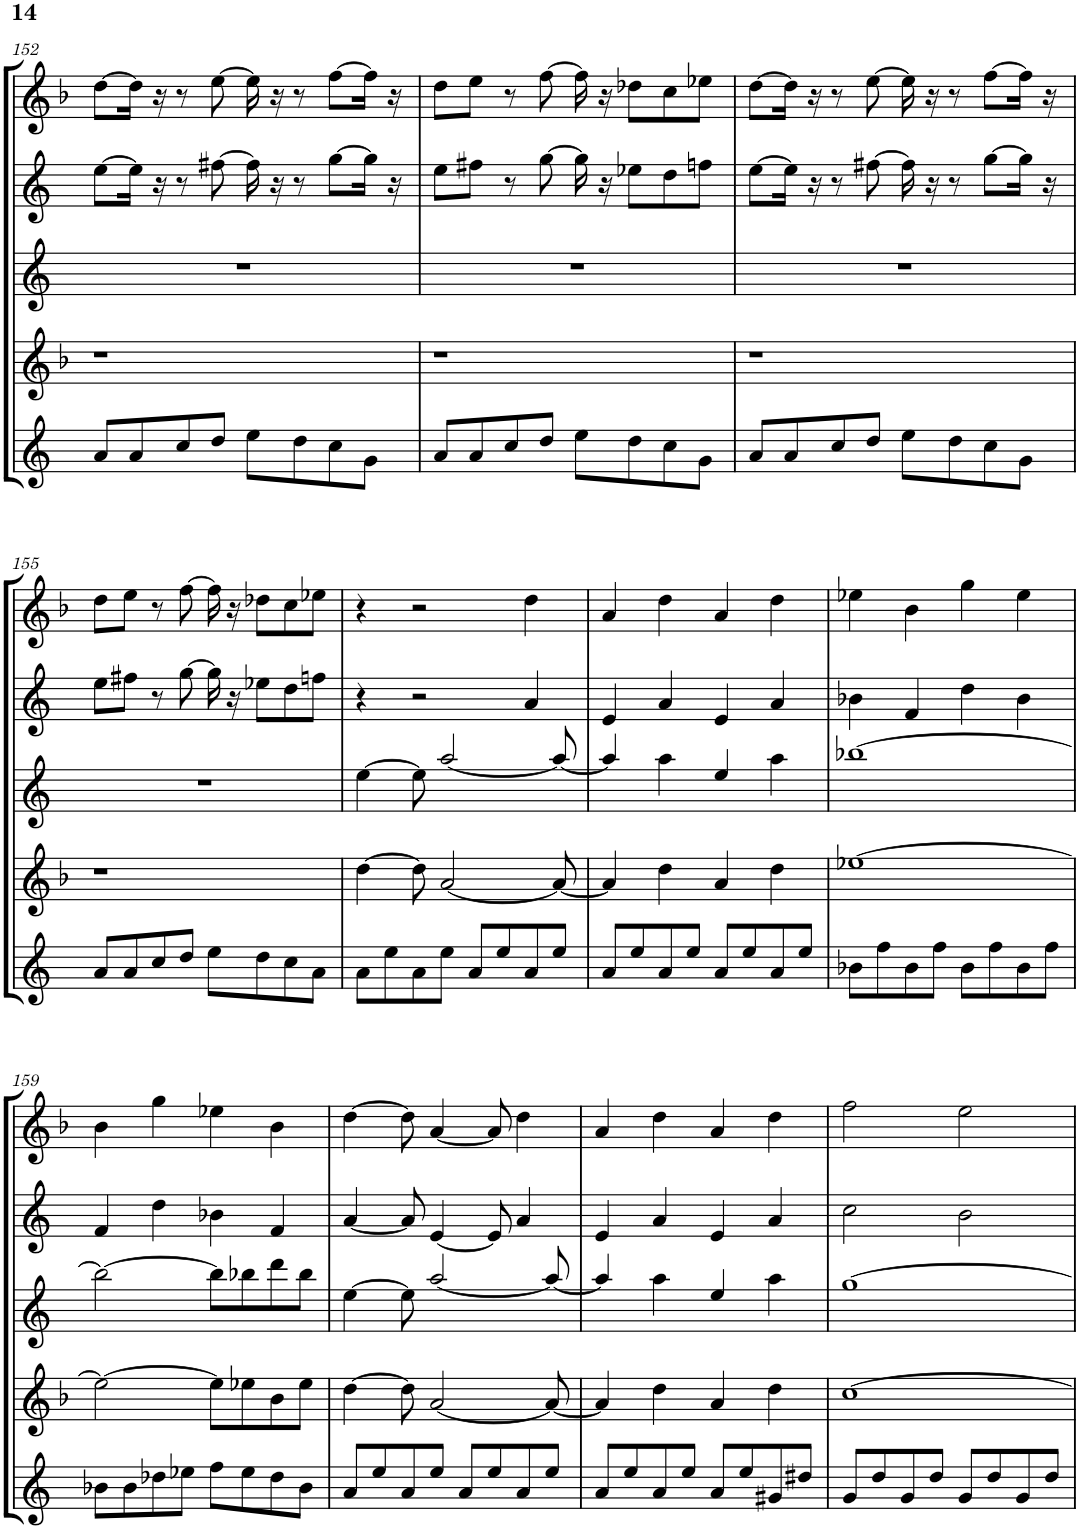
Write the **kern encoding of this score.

**kern	**kern	**kern	**kern	**kern
*part5	*part4	*part3	*part2	*part1
*staff5	*staff4	*staff3	*staff2	*staff1
*I"Baritone Saxophone	*I"Tenor Saxophone	*I"Alto Saxophone	*I"Alto Saxophone	*I"Soprano Saxophone
*I'Bar Sax	*I'T Sax	*I'A Sax	*I'A Sax	*I'S Sax
!!LO:PB:g=z
*clefG2	*clefG2	*clefG2	*clefG2	*clefG2
*Trd12c21	*Trd8c14	*Trd5c9	*Trd5c9	*Trd1c2
*k[]	*k[b-]	*k[]	*k[]	*k[b-]
*M4/4	*M4/4	*M4/4	*M4/4	*M4/4
=152	=152	=152	=152	=152
8a/L	1r	1r	[8ee\L	[8dd\L
8a/	.	.	16ee\Jk]	16dd\Jk]
.	.	.	16r	16r
8cc/	.	.	8r	8r
8dd/J	.	.	[8ff#X\	[8ee\
8ee\L	.	.	16ff#\]	16ee\]
.	.	.	16r	16r
8dd\	.	.	8r	8r
8cc\	.	.	[8gg\L	[8ff\L
8g\J	.	.	16gg\Jk]	16ff\Jk]
.	.	.	16r	16r
=153	=153	=153	=153	=153
8a/L	1r	1r	8ee\L	8dd\L
8a/	.	.	8ff#X\J	8ee\J
8cc/	.	.	8r	8r
8dd/J	.	.	[8gg\	[8ff\
8ee\L	.	.	16gg\]	16ff\]
.	.	.	16r	16r
8dd\	.	.	8ee-X\L	8dd-X\L
8cc\	.	.	8dd\	8cc\
8g\J	.	.	8ffn\J	8ee-X\J
=154	=154	=154	=154	=154
8a/L	1r	1r	[8ee\L	[8dd\L
8a/	.	.	16ee\Jk]	16dd\Jk]
.	.	.	16r	16r
8cc/	.	.	8r	8r
8dd/J	.	.	[8ff#X\	[8ee\
8ee\L	.	.	16ff#\]	16ee\]
.	.	.	16r	16r
8dd\	.	.	8r	8r
8cc\	.	.	[8gg\L	[8ff\L
8g\J	.	.	16gg\Jk]	16ff\Jk]
.	.	.	16r	16r
!!LO:LB:g=z
=155	=155	=155	=155	=155
8a/L	1r	1r	8ee\L	8dd\L
8a/	.	.	8ff#X\J	8ee\J
8cc/	.	.	8r	8r
8dd/J	.	.	[8gg\	[8ff\
8ee\L	.	.	16gg\]	16ff\]
.	.	.	16r	16r
8dd\	.	.	8ee-X\L	8dd-X\L
8cc\	.	.	8dd\	8cc\
8a\J	.	.	8ffn\J	8ee-X\J
=156	=156	=156	=156	=156
8a\L	[4dd\	[4ee\	4r	4r
8ee\	.	.	.	.
8a\	8dd\]	8ee\]	2r	2r
8ee\J	[2a/	[2aa/	.	.
8a/L	.	.	.	.
8ee/	.	.	.	.
8a/	.	.	4a/	4dd\
8ee/J	8a/_	8aa/_	.	.
=157	=157	=157	=157	=157
8a/L	4a/]	4aa/]	4e/	4a/
8ee/	.	.	.	.
8a/	4dd\	4aa\	4a/	4dd\
8ee/J	.	.	.	.
8a/L	4a/	4ee/	4e/	4a/
8ee/	.	.	.	.
8a/	4dd\	4aa\	4a/	4dd\
8ee/J	.	.	.	.
=158	=158	=158	=158	=158
8b-X\L	[1ee-X	[1bb-X	4b-X\	4ee-X\
8ff\	.	.	.	.
8b-\	.	.	4f/	4b-\
8ff\J	.	.	.	.
8b-\L	.	.	4dd\	4gg\
8ff\	.	.	.	.
8b-\	.	.	4b-\	4ee-\
8ff\J	.	.	.	.
!!LO:LB:g=z
=159	=159	=159	=159	=159
8b-X\L	2ee-\_	2bb-\_	4f/	4b-\
8b-\	.	.	.	.
8dd-X\	.	.	4dd\	4gg\
8ee-X\J	.	.	.	.
8ff\L	8ee-\L]	8bb-\L]	4b-X\	4ee-X\
8ee-\	8ee-X\	8bb-X\	.	.
8dd-\	8b-\	8ddd\	4f/	4b-\
8b-\J	8ee-\J	8bb-\J	.	.
=160	=160	=160	=160	=160
8a/L	[4dd\	[4ee\	[4a/	[4dd\
8ee/	.	.	.	.
8a/	8dd\]	8ee\]	8a/]	8dd\]
8ee/J	[2a/	[2aa/	[4e/	[4a/
8a/L	.	.	.	.
8ee/	.	.	8e/]	8a/]
8a/	.	.	4a/	4dd\
8ee/J	8a/_	8aa/_	.	.
=161	=161	=161	=161	=161
8a/L	4a/]	4aa/]	4e/	4a/
8ee/	.	.	.	.
8a/	4dd\	4aa\	4a/	4dd\
8ee/J	.	.	.	.
8a/L	4a/	4ee/	4e/	4a/
8ee/	.	.	.	.
8g#X/	4dd\	4aa\	4a/	4dd\
8dd#X/J	.	.	.	.
=162	=162	=162	=162	=162
8g/L	[1cc	[1gg	2cc\	2ff\
8dd/	.	.	.	.
8g/	.	.	.	.
8dd/J	.	.	.	.
8g/L	.	.	2b\	2ee\
8dd/	.	.	.	.
8g/	.	.	.	.
8dd/J	.	.	.	.
=	=	=	=	=
*-	*-	*-	*-	*-
